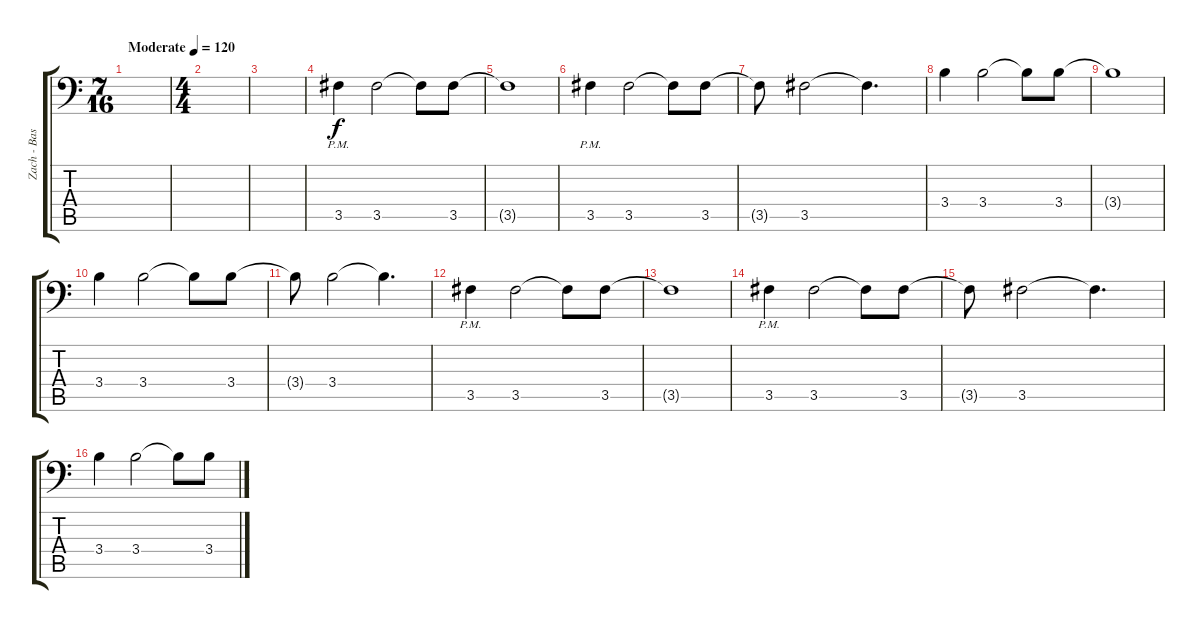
\track ("Zach - Bass" "Zach - Bas") {instrument electricbassfinger}
\staff {score tabs}
\tuning (Eb4 Gb3 Db3 Ab2 Eb2 Bb1) {hide}
\ts (7 16)
\tempo (120 "Moderate")
\clef f4
\ks c
|
\ts (4 4)
|
|
3.5{pm}.4 3.5.2 3.5{t}.8 3.5.8 |
3.5{t}.1 |
3.5{pm}.4 3.5.2 3.5{t}.8 3.5.8 |
3.5{t}.8 3.5.2 3.5{t}.4{d} |
3.4.4 3.4.2 3.4{t}.8 3.4.8 |
3.4{t}.1 |
3.4.4 3.4.2 3.4{t}.8 3.4.8 |
3.4{t}.8 3.4.2 3.4{t}.4{d} |
3.5{pm}.4 3.5.2 3.5{t}.8 3.5.8 |
3.5{t}.1 |
3.5{pm}.4 3.5.2 3.5{t}.8 3.5.8 |
3.5{t}.8 3.5.2 3.5{t}.4{d} |
3.4.4 3.4.2 3.4{t}.8 3.4.8
